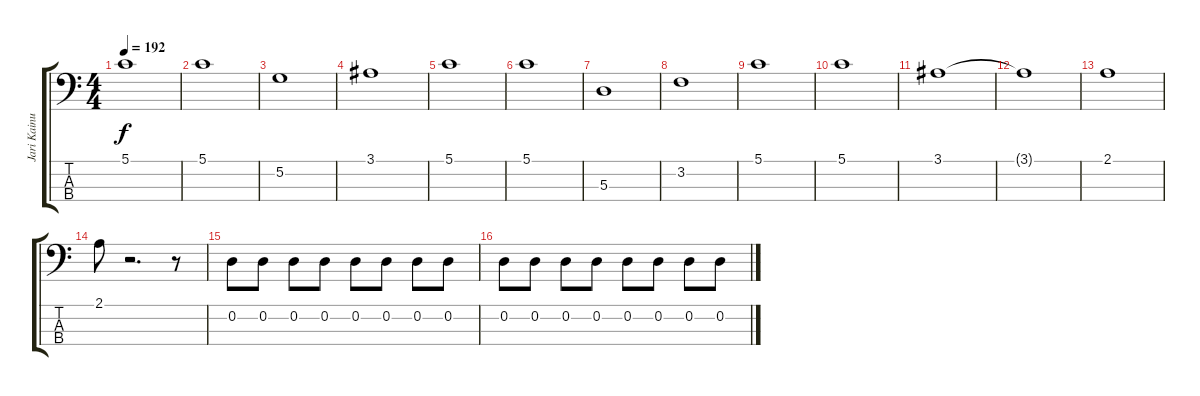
\track ("Jari Kainulainen" "Jari Kainu") {instrument fretlessbass}
\staff {score tabs}
\tuning (G2 D2 A1 E1) {hide}
\ts (4 4)
\tempo 192
\clef f4
\ks c
5.1.1{dy f} |
5.1.1 |
5.2.1 |
3.1.1 |
5.1.1 |
5.1.1 |
5.3.1 |
3.2.1 |
5.1.1 |
5.1.1 |
3.1.1 |
3.1{t}.1 |
2.1.1 |
2.1.8 r.2{d} r.8 |
0.2.8 0.2.8 0.2.8 0.2.8 0.2.8 0.2.8 0.2.8 0.2.8 |
0.2.8 0.2.8 0.2.8 0.2.8 0.2.8 0.2.8 0.2.8 0.2.8
